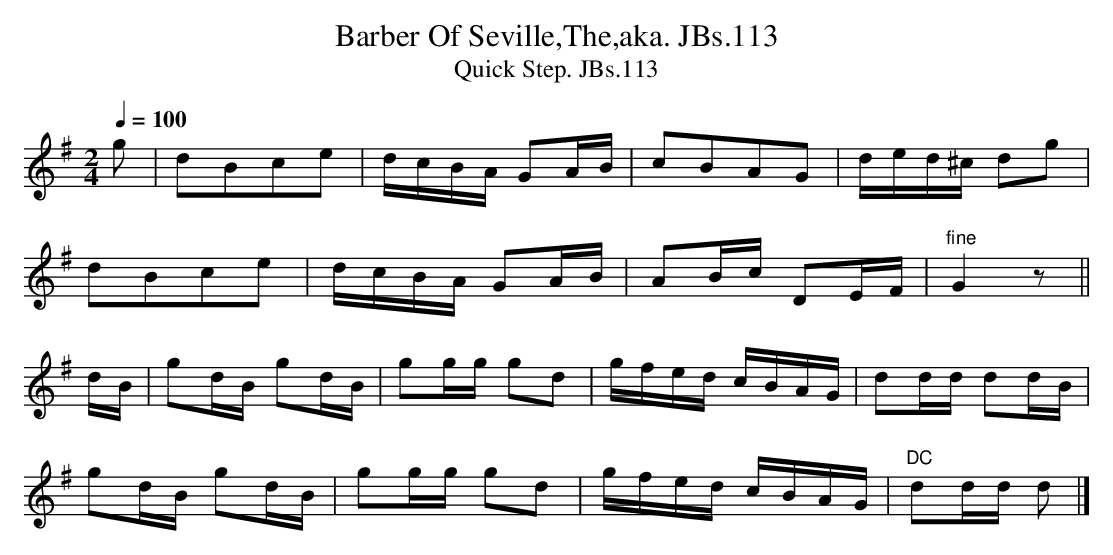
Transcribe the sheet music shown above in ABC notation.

X:1
T:Barber Of Seville,The,aka. JBs.113
T:Quick Step. JBs.113
L:1/8
M:2/4
Q:1/4=100
K:G
g|dBce|d/c/B/A/ GA/B/|cBAG |d/e/d/^c/ dg|!
dBce|d/c/B/A/ GA/B/|AB/c/ DE/F/|"fine"G2z||!
d/B/|gd/B/ gd/B/|gg/g/ gd|g/f/e/d/ c/B/A/G/|dd/d/ dd/B/|!
gd/B/ gd/B/|gg/g/ gd|g/f/e/d/ c/B/A/G/|"DC"dd/d/ d|]
